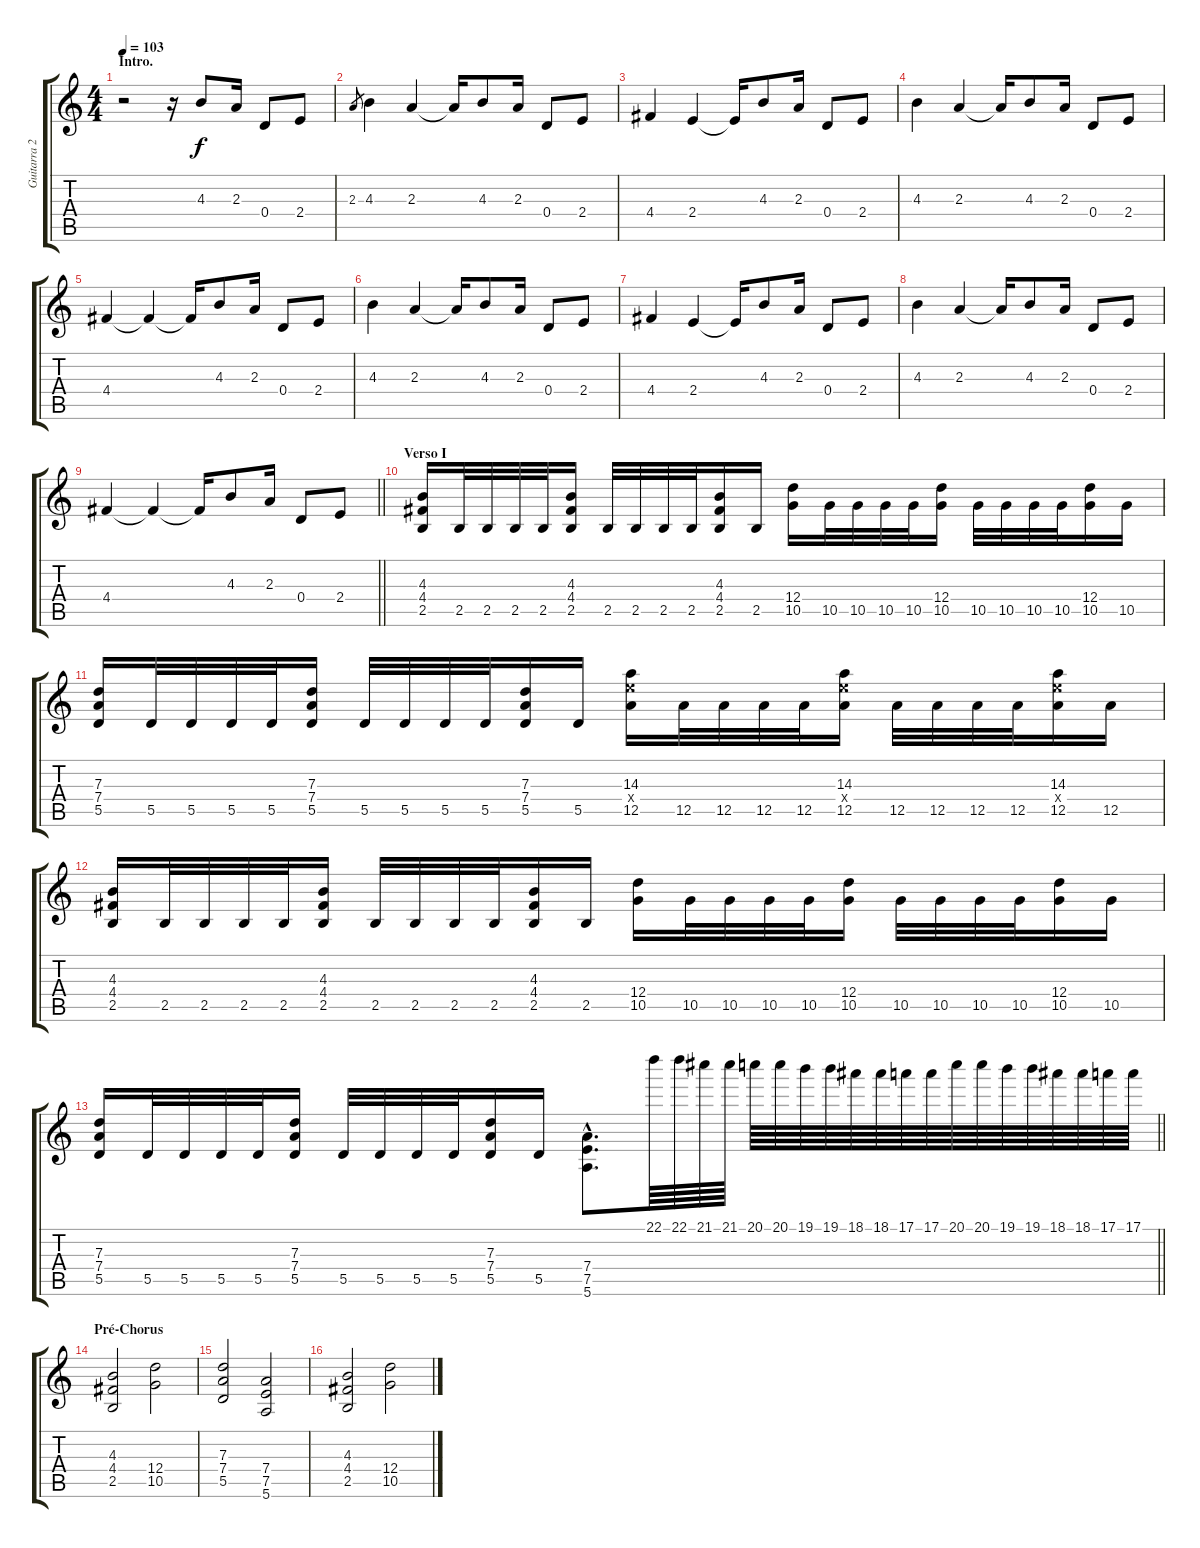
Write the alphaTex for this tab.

\track ("Guitarra 2 - Erik" "Guitarra 2") {instrument distortionguitar}
\staff {score tabs}
\tuning (E4 B3 G3 D3 A2 E2) {hide}
\ts (4 4)
\section ("" "Intro.")
\tempo 103
\clef g2
\ks c
r.2{dy f instrument distortionguitar} r.16 4.3.8 2.3.16 0.4.8 2.4.8 |
2.3.8{gr} 4.3.4 2.3.4 2.3{t}.16 4.3.8 2.3.16 0.4.8 2.4.8 |
4.4.4 2.4.4 2.4{t}.16 4.3.8 2.3.16 0.4.8 2.4.8 |
4.3.4 2.3.4 2.3{t}.16 4.3.8 2.3.16 0.4.8 2.4.8 |
4.4.4 4.4{t}.4 4.4{t}.16 4.3.8 2.3.16 0.4.8 2.4.8 |
4.3.4 2.3.4 2.3{t}.16 4.3.8 2.3.16 0.4.8 2.4.8 |
4.4.4 2.4.4 2.4{t}.16 4.3.8 2.3.16 0.4.8 2.4.8 |
4.3.4 2.3.4 2.3{t}.16 4.3.8 2.3.16 0.4.8 2.4.8 |
\barLineRight lightlight
4.4.4 4.4{t}.4 4.4{t}.16 4.3.8 2.3.16 0.4.8 2.4.8 |
\section ("" "Verso I")
(4.3 4.4 2.5).16 2.5.32 2.5.32 2.5.32 2.5.32 (4.3 4.4 2.5).16 2.5.32 2.5.32 2.5.32 2.5.32 (4.3 4.4 2.5).16 2.5.16 (12.4 10.5).16 10.5.32 10.5.32 10.5.32 10.5.32 (12.4 10.5).16 10.5.32 10.5.32 10.5.32 10.5.32 (12.4 10.5).16 10.5.16 |
(7.3 7.4 5.5).16 5.5.32 5.5.32 5.5.32 5.5.32 (7.3 7.4 5.5).16 5.5.32 5.5.32 5.5.32 5.5.32 (7.3 7.4 5.5).16 5.5.16 (14.3 14.4{x} 12.5).16 12.5.32 12.5.32 12.5.32 12.5.32 (14.3 14.4{x} 12.5).16 12.5.32 12.5.32 12.5.32 12.5.32 (14.3 14.4{x} 12.5).16 12.5.16 |
(4.3 4.4 2.5).16 2.5.32 2.5.32 2.5.32 2.5.32 (4.3 4.4 2.5).16 2.5.32 2.5.32 2.5.32 2.5.32 (4.3 4.4 2.5).16 2.5.16 (12.4 10.5).16 10.5.32 10.5.32 10.5.32 10.5.32 (12.4 10.5).16 10.5.32 10.5.32 10.5.32 10.5.32 (12.4 10.5).16 10.5.16 |
\barLineRight lightlight
(7.3 7.4 5.5).16 5.5.32 5.5.32 5.5.32 5.5.32 (7.3 7.4 5.5).16 5.5.32 5.5.32 5.5.32 5.5.32 (7.3 7.4 5.5).16 5.5.16 (7.4{hac} 7.5{hac} 5.6{hac}).8{d} 22.1.64{volume 11} 22.1.64 21.1.64 21.1.64 20.1.64 20.1.64 19.1.64 19.1.64 18.1.64 18.1.64 17.1.64 17.1.64 20.1.64 20.1.64 19.1.64 19.1.64 18.1.64 18.1.64 17.1.64 17.1.64 |
\section ("" "Pré-Chorus")
(4.3 4.4 2.5).2{volume 16} (12.4 10.5).2 |
(7.3 7.4 5.5).2 (7.4 7.5 5.6).2 |
(4.3 4.4 2.5).2 (12.4 10.5).2
